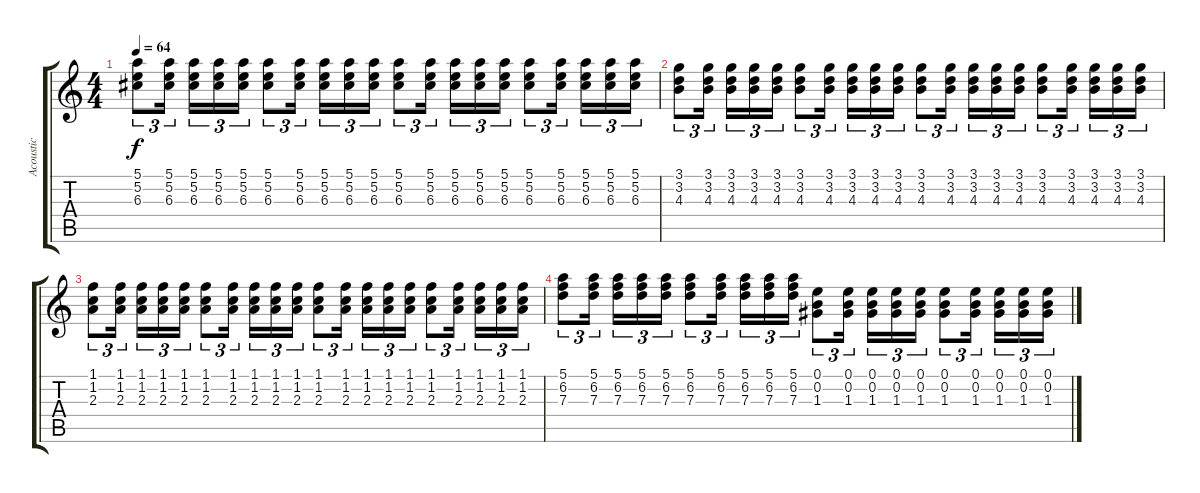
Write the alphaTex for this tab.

\track ("Acoustic" "Acoustic") {instrument electricguitarjazz}
\staff {score tabs}
\tuning (E4 B3 G3 D3 A2 E2) {hide}
\ts (4 4)
\tempo 64
\clef g2
\ks c
(5.1 5.2 6.3).8{tu (3 2) dy f} (5.1 5.2 6.3).16{tu (3 2)} (5.1 5.2 6.3).16{tu (3 2)} (5.1 5.2 6.3).16{tu (3 2)} (5.1 5.2 6.3).16{tu (3 2)} (5.1 5.2 6.3).8{tu (3 2)} (5.1 5.2 6.3).16{tu (3 2)} (5.1 5.2 6.3).16{tu (3 2)} (5.1 5.2 6.3).16{tu (3 2)} (5.1 5.2 6.3).16{tu (3 2)} (5.1 5.2 6.3).8{tu (3 2)} (5.1 5.2 6.3).16{tu (3 2)} (5.1 5.2 6.3).16{tu (3 2)} (5.1 5.2 6.3).16{tu (3 2)} (5.1 5.2 6.3).16{tu (3 2)} (5.1 5.2 6.3).8{tu (3 2)} (5.1 5.2 6.3).16{tu (3 2)} (5.1 5.2 6.3).16{tu (3 2)} (5.1 5.2 6.3).16{tu (3 2)} (5.1 5.2 6.3).16{tu (3 2)} |
(3.1 3.2 4.3).8{tu (3 2)} (3.1 3.2 4.3).16{tu (3 2)} (3.1 3.2 4.3).16{tu (3 2)} (3.1 3.2 4.3).16{tu (3 2)} (3.1 3.2 4.3).16{tu (3 2)} (3.1 3.2 4.3).8{tu (3 2)} (3.1 3.2 4.3).16{tu (3 2)} (3.1 3.2 4.3).16{tu (3 2)} (3.1 3.2 4.3).16{tu (3 2)} (3.1 3.2 4.3).16{tu (3 2)} (3.1 3.2 4.3).8{tu (3 2)} (3.1 3.2 4.3).16{tu (3 2)} (3.1 3.2 4.3).16{tu (3 2)} (3.1 3.2 4.3).16{tu (3 2)} (3.1 3.2 4.3).16{tu (3 2)} (3.1 3.2 4.3).8{tu (3 2)} (3.1 3.2 4.3).16{tu (3 2)} (3.1 3.2 4.3).16{tu (3 2)} (3.1 3.2 4.3).16{tu (3 2)} (3.1 3.2 4.3).16{tu (3 2)} |
(1.1 1.2 2.3).8{tu (3 2)} (1.1 1.2 2.3).16{tu (3 2)} (1.1 1.2 2.3).16{tu (3 2)} (1.1 1.2 2.3).16{tu (3 2)} (1.1 1.2 2.3).16{tu (3 2)} (1.1 1.2 2.3).8{tu (3 2)} (1.1 1.2 2.3).16{tu (3 2)} (1.1 1.2 2.3).16{tu (3 2)} (1.1 1.2 2.3).16{tu (3 2)} (1.1 1.2 2.3).16{tu (3 2)} (1.1 1.2 2.3).8{tu (3 2)} (1.1 1.2 2.3).16{tu (3 2)} (1.1 1.2 2.3).16{tu (3 2)} (1.1 1.2 2.3).16{tu (3 2)} (1.1 1.2 2.3).16{tu (3 2)} (1.1 1.2 2.3).8{tu (3 2)} (1.1 1.2 2.3).16{tu (3 2)} (1.1 1.2 2.3).16{tu (3 2)} (1.1 1.2 2.3).16{tu (3 2)} (1.1 1.2 2.3).16{tu (3 2)} |
(5.1 6.2 7.3).8{tu (3 2)} (5.1 6.2 7.3).16{tu (3 2)} (5.1 6.2 7.3).16{tu (3 2)} (5.1 6.2 7.3).16{tu (3 2)} (5.1 6.2 7.3).16{tu (3 2)} (5.1 6.2 7.3).8{tu (3 2)} (5.1 6.2 7.3).16{tu (3 2)} (5.1 6.2 7.3).16{tu (3 2)} (5.1 6.2 7.3).16{tu (3 2)} (5.1 6.2 7.3).16{tu (3 2)} (0.1 0.2 1.3).8{tu (3 2)} (0.1 0.2 1.3).16{tu (3 2)} (0.1 0.2 1.3).16{tu (3 2)} (0.1 0.2 1.3).16{tu (3 2)} (0.1 0.2 1.3).16{tu (3 2)} (0.1 0.2 1.3).8{tu (3 2)} (0.1 0.2 1.3).16{tu (3 2)} (0.1 0.2 1.3).16{tu (3 2)} (0.1 0.2 1.3).16{tu (3 2)} (0.1 0.2 1.3).16{tu (3 2)}
